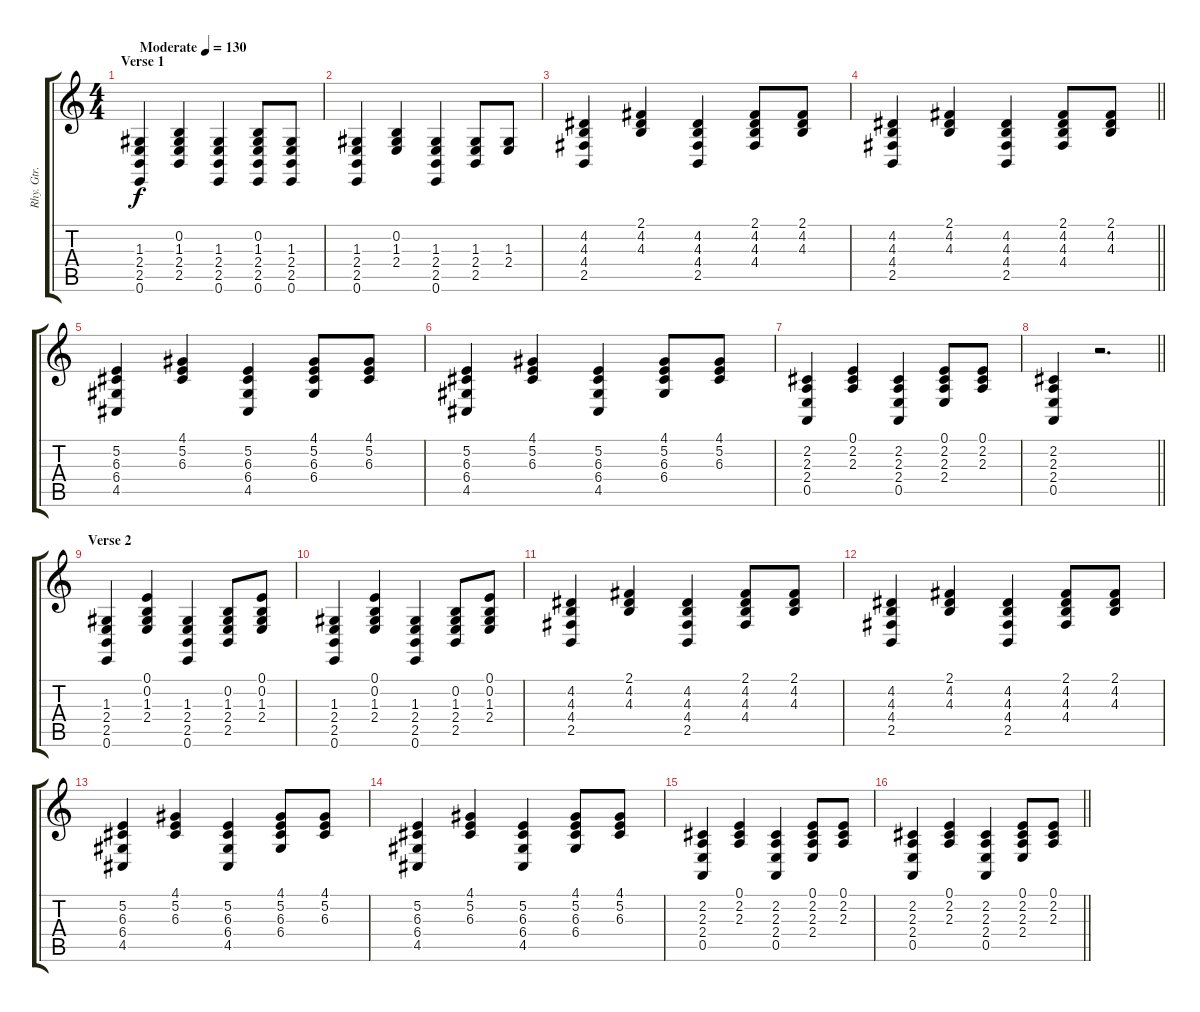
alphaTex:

\track ("Rhy. Gtr. 2" "Rhy. Gtr. ") {instrument brightacousticpiano}
\staff {score tabs}
\tuning (E4 B3 G3 D3 A2 E2) {hide}
\ts (4 4)
\section ("" "Verse 1")
\tempo (130 "Moderate")
\clef g2
\ks c
(1.3 2.4 2.5 0.6).4{dy f instrument brightacousticpiano} (0.2 1.3 2.4 2.5).4 (1.3 2.4 2.5 0.6).4 (0.2 1.3 2.4 2.5 0.6).8 (1.3 2.4 2.5 0.6).8 |
(1.3 2.4 2.5 0.6).4 (0.2 1.3 2.4).4 (1.3 2.4 2.5 0.6).4 (1.3 2.4 2.5).8 (1.3 2.4).8 |
(4.2 4.3 4.4 2.5).4 (2.1 4.2 4.3).4 (4.2 4.3 4.4 2.5).4 (2.1 4.2 4.3 4.4).8 (2.1 4.2 4.3).8 |
\barLineRight lightlight
(4.2 4.3 4.4 2.5).4 (2.1 4.2 4.3).4 (4.2 4.3 4.4 2.5).4 (2.1 4.2 4.3 4.4).8 (2.1 4.2 4.3).8 |
(5.2 6.3 6.4 4.5).4 (4.1 5.2 6.3).4 (5.2 6.3 6.4 4.5).4 (4.1 5.2 6.3 6.4).8 (4.1 5.2 6.3).8 |
(5.2 6.3 6.4 4.5).4 (4.1 5.2 6.3).4 (5.2 6.3 6.4 4.5).4 (4.1 5.2 6.3 6.4).8 (4.1 5.2 6.3).8 |
(2.2 2.3 2.4 0.5).4 (0.1 2.2 2.3).4 (2.2 2.3 2.4 0.5).4 (0.1 2.2 2.3 2.4).8 (0.1 2.2 2.3).8 |
\barLineRight lightlight
(2.2 2.3 2.4 0.5).4 r.2{d} |
\section ("" "Verse 2")
(1.3 2.4 2.5 0.6).4 (0.1 0.2 1.3 2.4).4 (1.3 2.4 2.5 0.6).4 (0.2 1.3 2.4 2.5).8 (0.1 0.2 1.3 2.4).8 |
(1.3 2.4 2.5 0.6).4 (0.1 0.2 1.3 2.4).4 (1.3 2.4 2.5 0.6).4 (0.2 1.3 2.4 2.5).8 (0.1 0.2 1.3 2.4).8 |
(4.2 4.3 4.4 2.5).4 (2.1 4.2 4.3).4 (4.2 4.3 4.4 2.5).4 (2.1 4.2 4.3 4.4).8 (2.1 4.2 4.3).8 |
(4.2 4.3 4.4 2.5).4 (2.1 4.2 4.3).4 (4.2 4.3 4.4 2.5).4 (2.1 4.2 4.3 4.4).8 (2.1 4.2 4.3).8 |
(5.2 6.3 6.4 4.5).4 (4.1 5.2 6.3).4 (5.2 6.3 6.4 4.5).4 (4.1 5.2 6.3 6.4).8 (4.1 5.2 6.3).8 |
(5.2 6.3 6.4 4.5).4 (4.1 5.2 6.3).4 (5.2 6.3 6.4 4.5).4 (4.1 5.2 6.3 6.4).8 (4.1 5.2 6.3).8 |
(2.2 2.3 2.4 0.5).4 (0.1 2.2 2.3).4 (2.2 2.3 2.4 0.5).4 (0.1 2.2 2.3 2.4).8 (0.1 2.2 2.3).8 |
\barLineRight lightlight
(2.2 2.3 2.4 0.5).4 (0.1 2.2 2.3).4 (2.2 2.3 2.4 0.5).4 (0.1 2.2 2.3 2.4).8 (0.1 2.2 2.3).8
